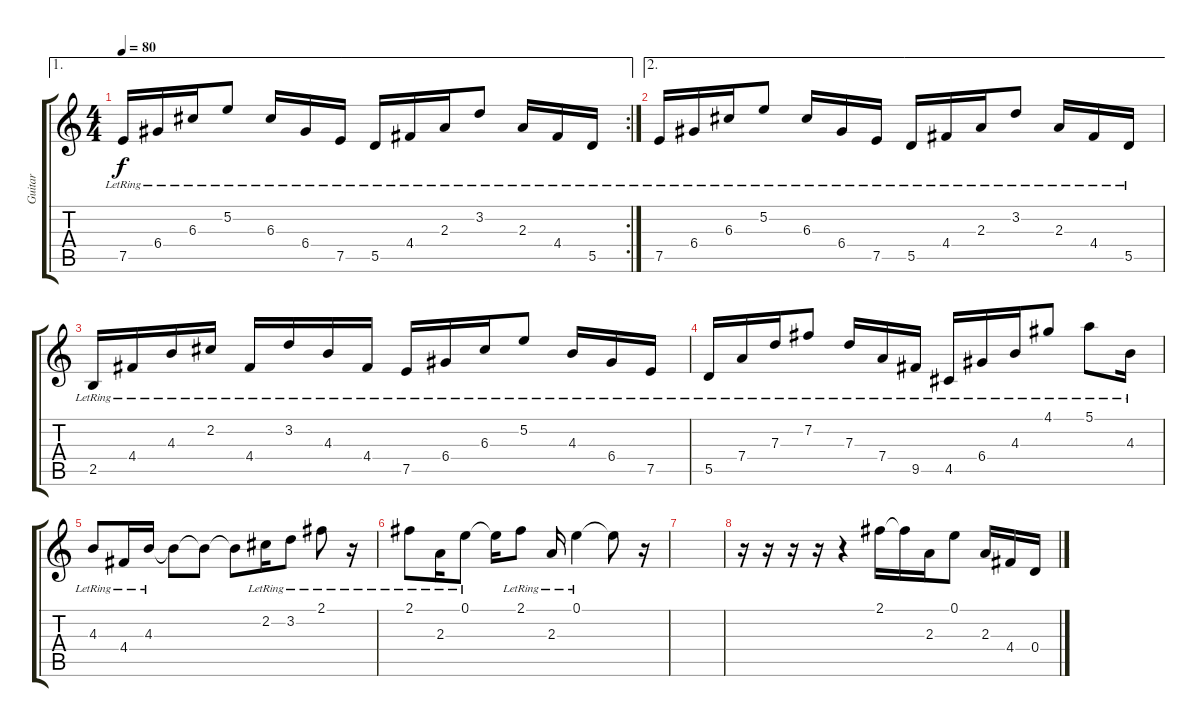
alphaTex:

\track ("Guitar" "Guitar") {instrument acousticguitarsteel}
\staff {score tabs}
\tuning (E4 B3 G3 D3 A2 E2) {hide}
\ae 1
\rc 2
\ts (4 4)
\tempo 80
\clef g2
\ks c
7.5{lr}.16{dy f} 6.4{lr}.16 6.3{lr}.16 5.2{lr}.8 6.3{lr}.16 6.4{lr}.16 7.5{lr}.16 5.5{lr}.16 4.4{lr}.16 2.3{lr}.16 3.2{lr}.8 2.3{lr}.16 4.4{lr}.16 5.5{lr}.16 |
\ae 2
7.5{lr}.16 6.4{lr}.16 6.3{lr}.16 5.2{lr}.8 6.3{lr}.16 6.4{lr}.16 7.5{lr}.16 5.5{lr}.16 4.4{lr}.16 2.3{lr}.16 3.2{lr}.8 2.3{lr}.16 4.4{lr}.16 5.5{lr}.16 |
2.5{lr}.16 4.4{lr}.16 4.3{lr}.16 2.2{lr}.16 4.4{lr}.16 3.2{lr}.16 4.3{lr}.16 4.4{lr}.16 7.5{lr}.16 6.4{lr}.16 6.3{lr}.16 5.2{lr}.8 4.3{lr}.16 6.4{lr}.16 7.5{lr}.16 |
5.5{lr}.16 7.4{lr}.16 7.3{lr}.16 7.2{lr}.8 7.3{lr}.16 7.4{lr}.16 9.5{lr}.16 4.5{lr}.16 6.4{lr}.16 4.3{lr}.16 4.1{lr}.8 5.1{lr}.8 4.3{lr}.16 |
4.3{lr}.8 4.4{lr}.16 4.3{lr}.16 4.3{t}.8 4.3{t}.8 4.3{t}.8 2.2{lr}.16 3.2{lr}.8 2.1{lr}.8 r.16 |
2.1{lr}.8 2.3{lr}.16 0.1{lr}.8 0.1{t}.16 2.1{lr}.8 2.3{lr}.16 0.1{lr}.4 0.1{t}.8 r.16 |
|
r.16 r.16 r.16 r.16 r.4 2.1.16 2.1{t}.16 2.3.16 0.1.8 2.3.16 4.4.16 0.4.16
